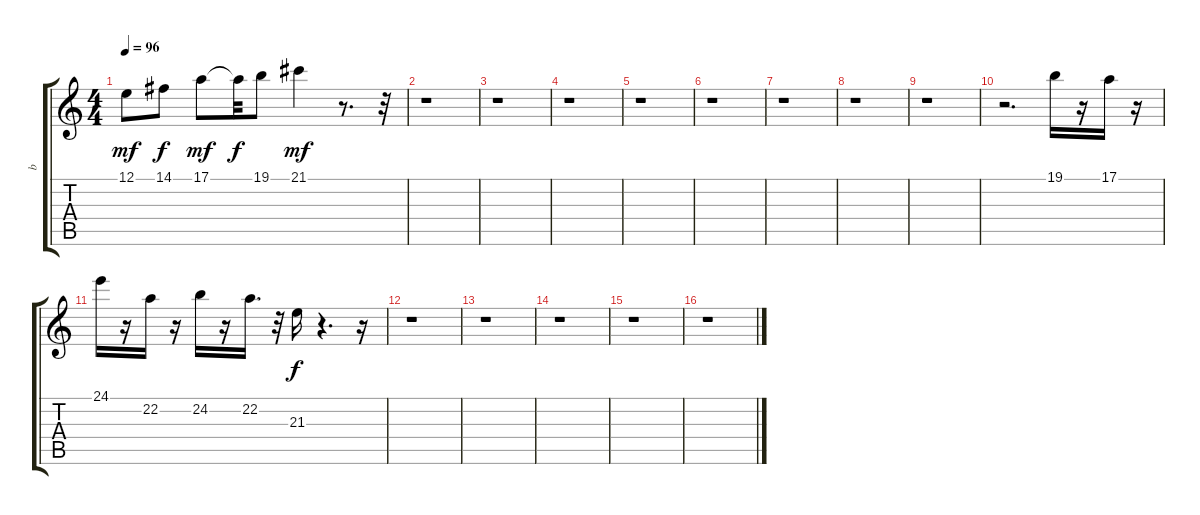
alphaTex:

\track ("b" "b") {instrument rockorgan}
\staff {score tabs}
\tuning (E4 B3 G3 D3 A2 E2) {hide}
\ts (4 4)
\tempo 96
\clef g2
\ks c
12.1.8{dy mf} 14.1.8{dy f} 17.1.8{dy mf} 17.1{t}.32{dy f} 19.1.8 21.1.4{dy mf} r.8{d} r.32 |
r.1 |
r.1 |
r.1 |
r.1 |
r.1 |
r.1 |
r.1 |
r.1 |
r.2{d} 19.1.16 r.16 17.1.16 r.16 |
24.1.16 r.16 22.2.16 r.16 24.2.16 r.16 22.2.16{d} r.32 21.3.16{dy f} r.4{d} r.16 |
r.1 |
r.1 |
r.1 |
r.1 |
r.1
